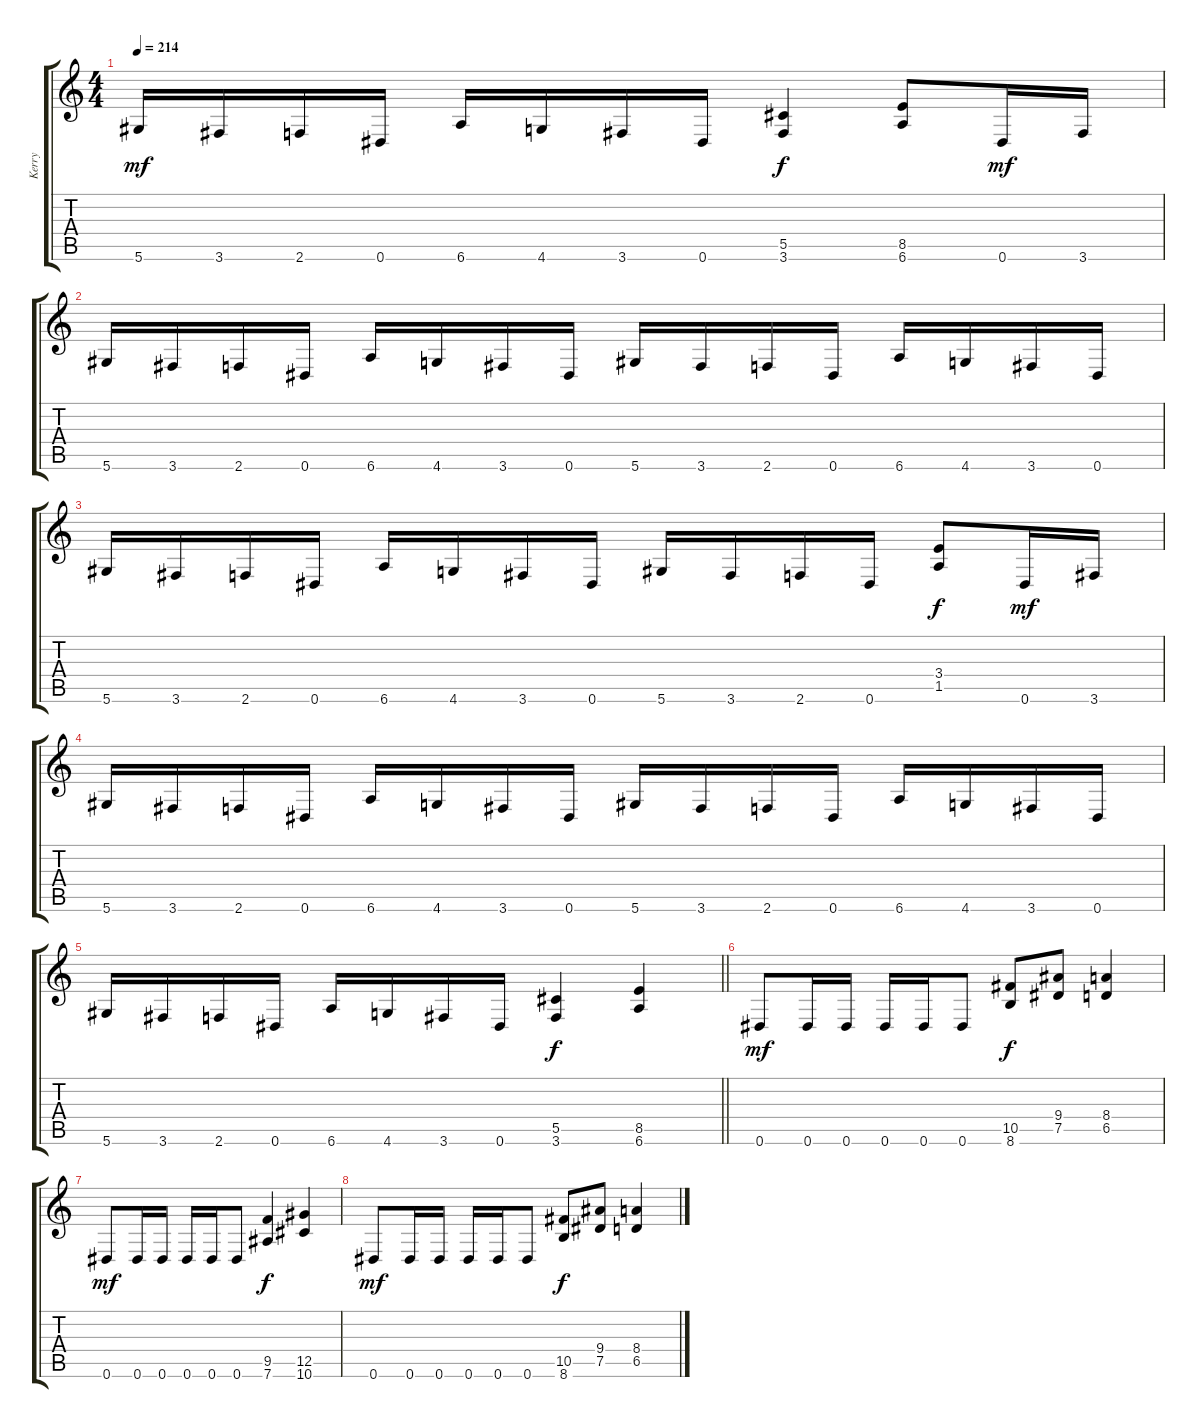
\track ("Kerry" "Kerry") {instrument distortionguitar}
\staff {score tabs}
\tuning (Eb4 Bb3 Gb3 Db3 Ab2 Eb2) {hide}
\ts (4 4)
\tempo 214
\clef g2
\ks c
5.6.16{dy mf} 3.6.16 2.6.16 0.6.16 6.6.16 4.6.16 3.6.16 0.6.16 (5.5 3.6).4{dy f} (8.5 6.6).8 0.6.16{dy mf} 3.6.16 |
5.6.16 3.6.16 2.6.16 0.6.16 6.6.16 4.6.16 3.6.16 0.6.16 5.6.16 3.6.16 2.6.16 0.6.16 6.6.16 4.6.16 3.6.16 0.6.16 |
5.6.16 3.6.16 2.6.16 0.6.16 6.6.16 4.6.16 3.6.16 0.6.16 5.6.16 3.6.16 2.6.16 0.6.16 (3.4 1.5).8{dy f} 0.6.16{dy mf} 3.6.16 |
5.6.16 3.6.16 2.6.16 0.6.16 6.6.16 4.6.16 3.6.16 0.6.16 5.6.16 3.6.16 2.6.16 0.6.16 6.6.16 4.6.16 3.6.16 0.6.16 |
\barLineRight lightlight
5.6.16 3.6.16 2.6.16 0.6.16 6.6.16 4.6.16 3.6.16 0.6.16 (5.5 3.6).4{dy f} (8.5 6.6).4 |
0.6.8{dy mf} 0.6.16 0.6.16 0.6.16 0.6.16 0.6.8 (10.5 8.6).8{dy f} (9.4 7.5).8 (8.4 6.5).4 |
0.6.8{dy mf} 0.6.16 0.6.16 0.6.16 0.6.16 0.6.8 (9.5 7.6).4{dy f} (12.5 10.6).4 |
0.6.8{dy mf} 0.6.16 0.6.16 0.6.16 0.6.16 0.6.8 (10.5 8.6).8{dy f} (9.4 7.5).8 (8.4 6.5).4
